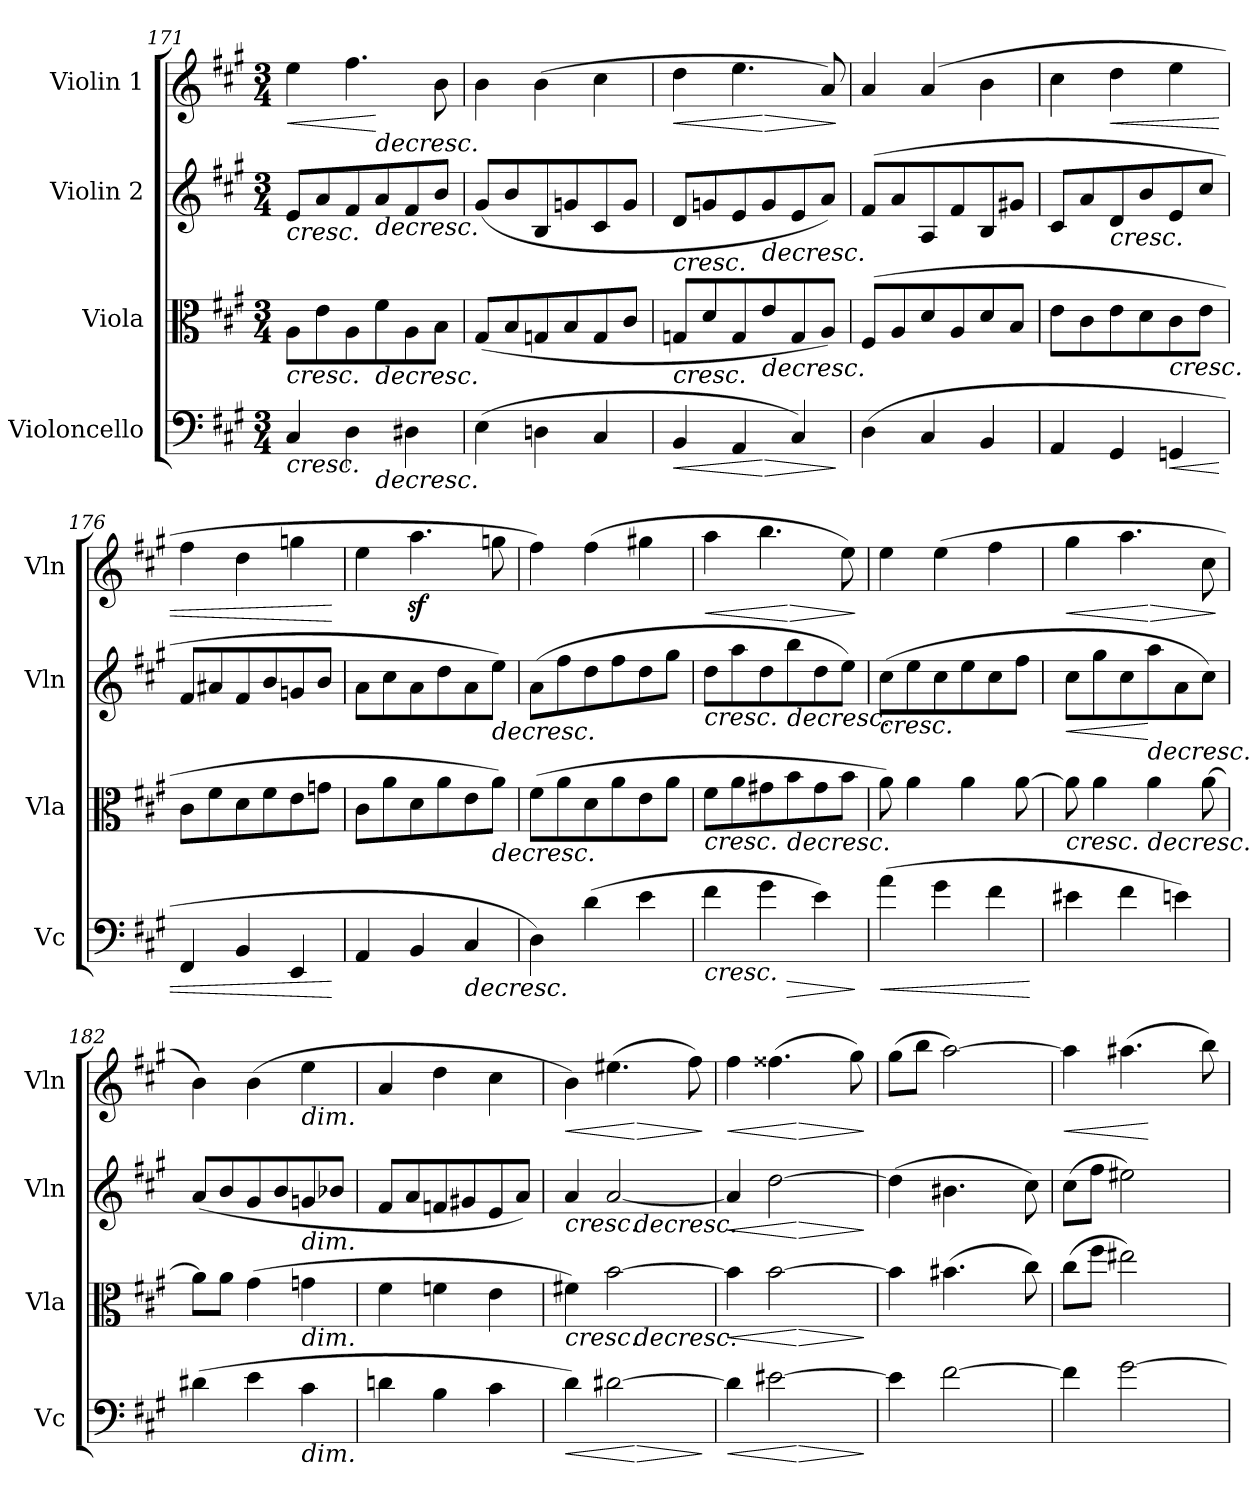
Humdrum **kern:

**kern	**dynam	**kern	**dynam	**kern	**dynam	**kern	**dynam
*part4	*part4	*part3	*part3	*part2	*part2	*part1	*part1
*staff4	*staff4	*staff3	*staff3	*staff2	*staff2	*staff1	*staff1
*I"Violoncello	*	*I"Viola	*	*I"Violin 2	*	*I"Violin 1	*
*I'Vc	*	*I'Vla	*	*I'Vln	*	*I'Vln	*
*clefF4	*	*clefC3	*	*clefG2	*	*clefG2	*
*k[f#c#g#]	*	*k[f#c#g#]	*	*k[f#c#g#]	*	*k[f#c#g#]	*
*M3/4	*	*M3/4	*	*M3/4	*	*M3/4	*
=171	=171	=171	=171	=171	=171	=171	=171
!	!LO:HP:b	!	!LO:HP:b	!	!LO:HP:b	!	!LO:HP:b
*^	*	*	*	*	*	*^	*
4C#/	4.ryy	<	8A\L	<	8e/L	<	4ee\	4.ryy	<
.	.	.	8e\	.	8a/	.	.	.	.
4D\	.	.	8A\	.	8f#/	.	4.ff#\	.	.
!	!	!LO:HP:b	!	!LO:HP:b	!	!LO:HP:b	!	!	!LO:HP:n=1:b
.	8ryy	>	8f#\	>	8a/	>	.	8ryy	[ >
4D#X\	4ryy	.	8A\	.	8f#/	.	.	4ryy	.
.	.	.	8B\J	.	8b/J	.	8b\	.	.
*v	*v	*	*	*	*	*	*v	*v	*
.	.	.	[	.	[	.	.
!!LO:LB:g=z
=172	=172	=172	=172	=172	=172	=172	=172
(4E\	.	(8G#/L	.	(8g#/L	.	4b\	.
.	.	8B/	.	8b/	.	.	.
4Dn\	.	8Gn/	.	8B/	.	(4b\	.
.	.	8B/	.	8gn/	.	.	.
4C#/	.	8G/	.	8c#/	.	4cc#\	.
.	.	8c#/J	.	8g/J	.	.	.
=173	=173	=173	=173	=173	=173	=173	=173
!	!LO:HP:b	!	!LO:HP:b	!	!LO:HP:b	!	!LO:HP:b
*^	*	*	*	*	*	*^	*
4BB/	4.ryy	<	8Gn/L	<	8d/L	<	4dd\	4.ryy	<
.	.	.	8d/	.	8gn/	.	.	.	.
4AA/	.	.	8G/	.	8e/	.	4.ee\	.	.
!	!	!LO:HP:n=1:b	!	!LO:HP:n=1:b	!	!LO:HP:n=1:b	!	!	!LO:HP:n=1:b
.	8ryy	[ >	8e/	] >	8g/	] >	.	8ryy	[ >
4C#/)	4ryy	.	8G/	.	8e/	.	.	4ryy	.
.	.	.	8A/J)	.	8a/J)	.	8a/)	.	.
*v	*v	*	*	*	*	*	*v	*v	*
.	]	.	[	.	[	.	]
=174	=174	=174	=174	=174	=174	=174	=174
(<4D\	.	(8F#/L	.	(8f#/L	.	4a/	.
.	.	8A/	.	8a/	.	.	.
4C#/	.	8d/	.	8A/	.	(4a/	.
.	.	8A/	.	8f#/	.	.	.
4BB/	.	8d/	.	8B/	.	4b\	.
.	.	8B/J	.	8g#X/J	.	.	.
!!LO:LB:g=z
=175	=175	=175	=175	=175	=175	=175	=175
4AA/	.	8e\L	.	8c#/L	.	4cc#\	.
.	.	8c#\	.	8a/	.	.	.
!	!	!	!	!	!LO:HP:b	!	!LO:HP:b
4GG#/	.	8e\	.	8d/	<	4dd\	<
.	.	8d\	.	8b/	.	.	.
!	!LO:HP:b	!	!LO:HP:b	!	!	!	!
4GGn/	<	8c#\	<	8e/	.	4ee\	.
.	.	8e\J	.	8cc#/J	.	.	.
=176	=176	=176	=176	=176	=176	=176	=176
4FF#/	.	8c#\L	.	8f#/L	.	4ff#\	.
.	.	8f#\	.	8a#X/	.	.	.
4BB/	.	8d\	.	8f#/	.	4dd\	.
.	.	8f#\	.	8b/	.	.	.
4EE/	.	8e\	.	8gn/	.	4ggn\	.
.	.	8gn\J	.	8b/J	.	.	.
.	[	.	]	.	]	.	[
=177	=177	=177	=177	=177	=177	=177	=177
4AA/	.	8c#\L	.	8a\L	.	4ee\	.
.	.	8a\	.	8cc#\	.	.	.
4BB/	.	8d\	.	8a\	.	4.aaz<\	.
.	.	8a\	.	8dd\	.	.	.
!	!LO:HP:b	!	!	!	!	!	!
4C#/	>	8e\	.	8a\	.	.	.
!	!	!	!LO:HP:b	!	!LO:HP:b	!	!
.	.	8a\J)	>	8ee\J)	>	8ggn\	.
=178	=178	=178	=178	=178	=178	=178	=178
4D\)	.	(8f#\L	.	(8a\L	.	4ff#\)	.
.	.	8a\	.	8ff#\	.	.	.
(4d\	.	8d\	.	8dd\	.	(4ff#\	.
.	.	8a\	.	8ff#\	.	.	.
4e\	.	8e\	.	8dd\	.	4gg#X\	.
.	.	8a\J	.	8gg#\J	.	.	.
.	[	.	[	.	[	.	.
=179	=179	=179	=179	=179	=179	=179	=179
!	!LO:HP:b	!	!LO:HP:b	!	!LO:HP:b	!	!LO:HP:b
*^	*	*	*	*	*	*^	*
4f#\	4.ryy	<	8f#\L	<	8dd\L	<	4aa\	4.ryy	<
.	.	.	8a\	.	8aa\	.	.	.	.
4g#\	.	.	8g#X\	.	8dd\	.	4.bb\	.	.
!	!	!LO:HP:n=1:b	!	!LO:HP:n=1:b	!	!LO:HP:n=1:b	!	!	!LO:HP:n=1:b
.	8ryy	] >	8b\	] >	8bb\	] >	.	8ryy	[ >
4e\)	4ryy	.	8g#\	.	8dd\	.	.	4ryy	.
.	.	.	8b\J	.	8ee\J)	.	8ee\)	.	.
*v	*v	*	*	*	*	*	*v	*v	*
.	]	.	[	.	[	.	]
=180	=180	=180	=180	=180	=180	=180	=180
!	!LO:HP:b	!	!	!	!LO:HP:b	!	!
(4a\	<	8a\)	.	(8cc#\L	<	4ee\	.
.	.	4a\	.	8ee\	.	.	.
4g#\	.	.	.	8cc#\	.	(4ee\	.
.	.	4a\	.	8ee\	.	.	.
4f#\	.	.	.	8cc#\	.	4ff#\	.
.	.	[8a\	.	8ff#\J	.	.	.
.	[	.	.	.	]	.	.
=181	=181	=181	=181	=181	=181	=181	=181
!	!	!	!LO:HP:b	!	!LO:HP:b	!	!LO:HP:b
*	*	*^	*	*	*	*^	*
4e#X\	.	8a\]	4.ryy	<	8cc#\L	<	4gg#\	4.ryy	<
.	.	4a\	.	.	8gg#\	.	.	.	.
4f#\	.	.	.	.	8cc#\	.	4.aa\	.	.
!	!	!	!	!LO:HP:n=1:b	!	!LO:HP:n=1:b	!	!	!LO:HP:n=1:b
.	.	4a\	8ryy	] >	8aa\	[ >	.	8ryy	[ >
4en\)	.	.	4ryy	.	8a\	.	.	4ryy	.
.	.	[8a\	.	.	8cc#\J)	.	8cc#\	.	.
*	*	*v	*v	*	*	*	*v	*v	*
.	.	.	[	.	[	.	]
!!LO:LB:g=z
=182	=182	=182	=182	=182	=182	=182	=182
(4d#X\	.	8a\L]	.	(8a/L	.	4b\)	.
.	.	8a\J	.	8b/	.	.	.
4e\	.	(4g#\	.	8g#/	.	(4b\	.
.	.	.	.	8b/	.	.	.
!	!	!	!	!	!	!LO:TX:b:i:t=dim.	!
!	!	!	!	!LO:TX:b:i:t=dim.	!	!	!
!	!	!LO:TX:b:i:t=dim.	!	!	!	!	!
!LO:TX:b:i:t=dim.	!	!	!	!	!	!	!
4c#\	.	4gn\	.	8gn/	.	4ee\	.
.	.	.	.	8b-X/J	.	.	.
=183	=183	=183	=183	=183	=183	=183	=183
4dn\	.	4f#\	.	8f#/L	.	4a/	.
.	.	.	.	8a/	.	.	.
4B\	.	4fn\	.	8fn/	.	4dd\	.
.	.	.	.	8g#X/	.	.	.
4c#\	.	4e\	.	8e/	.	4cc#\	.
.	.	.	.	8a/J)	.	.	.
=184	=184	=184	=184	=184	=184	=184	=184
!	!LO:HP:b	!	!LO:HP:b	!	!LO:HP:b	!	!LO:HP:b
*^	*	*^	*	*^	*	*^	*
4d\)	4.ryy	<	4f#X\)	4.ryy	<	4a/	4.ryy	<	4b\)	4.ryy	<
[2d#X\	.	.	[2b\	.	.	[2a/	.	.	(4.ee#X\	.	.
!	!	!LO:HP:n=1:b	!	!	!LO:HP:n=1:b	!	!	!LO:HP:n=1:b	!	!	!LO:HP:n=1:b
.	8ryy	[ >	.	8ryy	] >	.	8ryy	] >	.	8ryy	[ >
.	4ryy	.	.	4ryy	.	.	4ryy	.	.	4ryy	.
.	.	.	.	.	.	.	.	.	8ff#\)	.	.
*v	*v	*	*	*	*	*v	*v	*	*v	*v	*
*	*	*v	*v	*	*	*	*	*
.	]	.	.	.	.	.	]
!!LO:LB:g=z
=185	=185	=185	=185	=185	=185	=185	=185
!	!	!	!	!	!	!LO:TX:a:B:t=un poco rit.	!
!	!LO:HP:b	!	!LO:HP:b	!	!LO:HP:b	!	!LO:HP:b
*^	*	*^	*	*^	*	*^	*
4d#\]	4.ryy	<	4b\]	4.ryy	<	4a/]	4.ryy	<	4ff#\	4.ryy	<
[2e#X\	.	.	[2b\	.	.	[2dd\	.	.	(4.ff##X\	.	.
!	!	!LO:HP:n=1:b	!	!	!LO:HP:n=1:b	!	!	!LO:HP:n=1:b	!	!	!LO:HP:n=1:b
.	8ryy	[ >	.	8ryy	[ >	.	8ryy	[ >	.	8ryy	[ >
.	4ryy	.	.	4ryy	.	.	4ryy	.	.	4ryy	.
.	.	.	.	.	.	.	.	.	8gg#\)	.	.
*v	*v	*	*	*	*	*v	*v	*	*v	*v	*
*	*	*v	*v	*	*	*	*	*
.	]	.	]	.	]	.	]
=186	=186	=186	=186	=186	=186	=186	=186
*^	*	*^	*	*^	*	*	*
4e#\]	4.ryy	.	4b\]	4.ryy	.	(4dd\]	4.ryy	.	(8gg#\L	.
.	.	.	.	.	.	.	.	.	8bb\J	.
[2f#\	.	.	(4.b#X\	.	.	4.b#X\	.	.	[2aa\)	.
.	8ryy	[	.	8ryy	[	.	8ryy	[	.	.
.	4ryy	.	.	4ryy	.	.	4ryy	.	.	.
.	.	.	8cc#\)	.	.	8cc#\)	.	.	.	.
*v	*v	*	*	*	*	*v	*v	*	*	*
*	*	*v	*v	*	*	*	*	*
.	]	.	]	.	]	.	.
=187	=187	=187	=187	=187	=187	=187	=187
!	!	!	!	!	!	!	!LO:HP:b
*	*	*	*	*	*	*^	*
4f#\]	.	(8cc#\L	.	(8cc#\L	.	4aa\]	4.ryy	<
.	.	8ff#\J	.	8ff#\J	.	.	.	.
[2g#>\	.	2ee#X\)	.	2ee#X\)	.	(4.aa#X\	.	.
.	.	.	.	.	.	.	8ryy	[
.	.	.	.	.	.	.	4ryy	.
.	.	.	.	.	.	8bb\)	.	.
*	*	*	*	*	*	*v	*v	*
.	.	.	.	.	.	.	]
=	=	=	=	=	=	=	=
*-	*-	*-	*-	*-	*-	*-	*-
